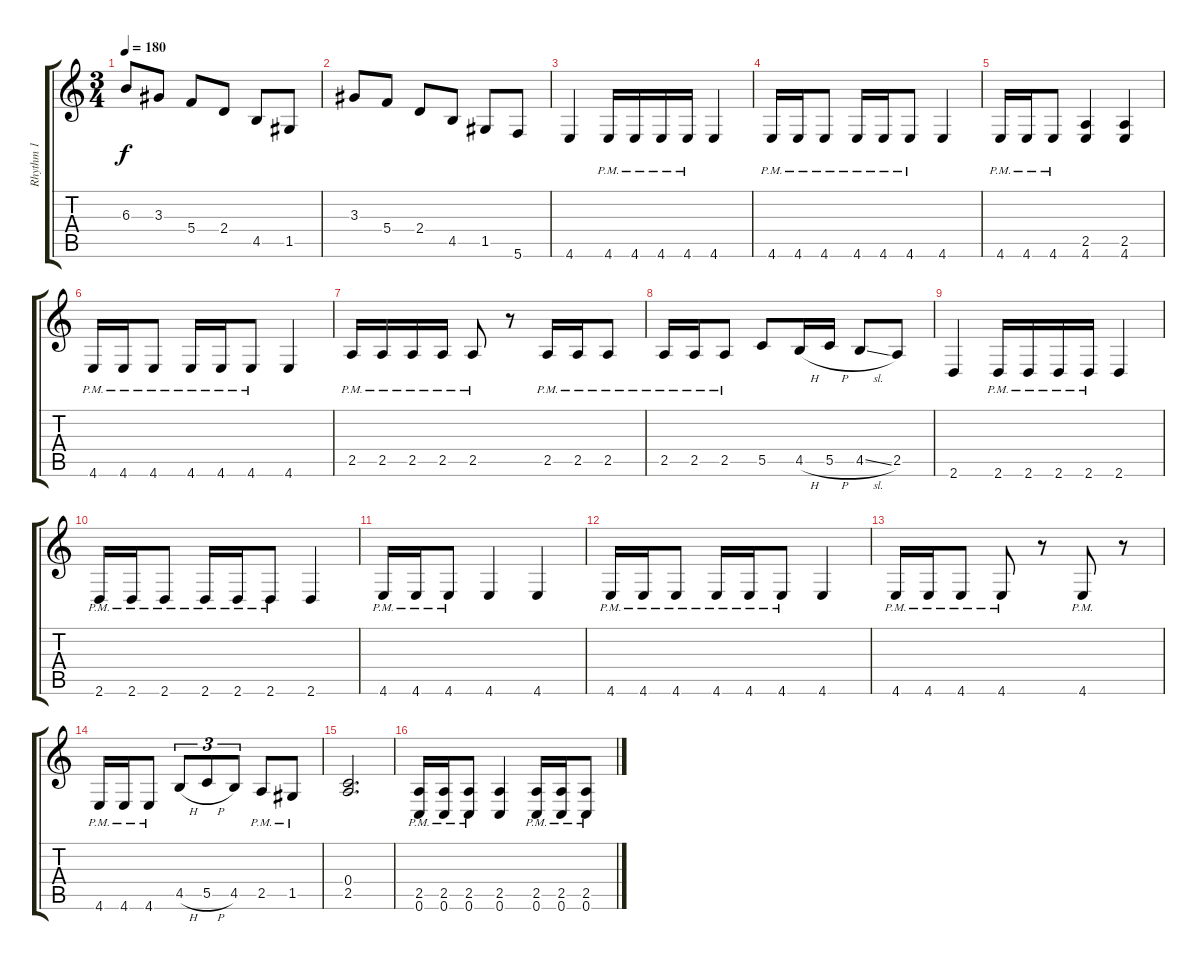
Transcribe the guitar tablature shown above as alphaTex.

\track ("Rhythm 1" "Rhythm 1") {instrument overdrivenguitar}
\staff {score tabs}
\tuning (D4 A3 F3 C3 G2 C2) {hide}
\ts (3 4)
\tempo 180
\clef g2
\ks c
6.3.8{dy f} 3.3.8 5.4.8 2.4.8 4.5.8 1.5.8 |
3.3.8 5.4.8 2.4.8 4.5.8 1.5.8 5.6.8 |
4.6.4 4.6{pm}.16 4.6{pm}.16 4.6{pm}.16 4.6{pm}.16 4.6.4 |
4.6{pm}.16 4.6{pm}.16 4.6{pm}.8 4.6{pm}.16 4.6{pm}.16 4.6{pm}.8 4.6.4 |
4.6{pm}.16 4.6{pm}.16 4.6{pm}.8 (2.5 4.6).4 (2.5 4.6).4 |
4.6{pm}.16 4.6{pm}.16 4.6{pm}.8 4.6{pm}.16 4.6{pm}.16 4.6{pm}.8 4.6.4 |
2.5{pm}.16 2.5{pm}.16 2.5{pm}.16 2.5{pm}.16 2.5{pm}.8 r.8 2.5{pm}.16 2.5{pm}.16 2.5{pm}.8 |
2.5{pm}.16 2.5{pm}.16 2.5{pm}.8 5.5.8 4.5{h}.16 5.5{h}.16 4.5{sl}.8 2.5.8 |
2.6.4 2.6{pm}.16 2.6{pm}.16 2.6{pm}.16 2.6{pm}.16 2.6.4 |
2.6{pm}.16 2.6{pm}.16 2.6{pm}.8 2.6{pm}.16 2.6{pm}.16 2.6{pm}.8 2.6.4 |
4.6{pm}.16 4.6{pm}.16 4.6{pm}.8 4.6.4 4.6.4 |
4.6{pm}.16 4.6{pm}.16 4.6{pm}.8 4.6{pm}.16 4.6{pm}.16 4.6{pm}.8 4.6.4 |
4.6{pm}.16 4.6{pm}.16 4.6{pm}.8 4.6{pm}.8 r.8 4.6{pm}.8 r.8 |
4.6{pm}.16 4.6{pm}.16 4.6{pm}.8 4.5{h}.8{tu (3 2)} 5.5{h}.8{tu (3 2)} 4.5.8{tu (3 2)} 2.5{pm}.8 1.5{pm}.8 |
(0.4 2.5).2{d} |
(2.5{pm} 0.6{pm}).16 (2.5{pm} 0.6{pm}).16 (2.5{pm} 0.6{pm}).8 (2.5 0.6).4 (2.5{pm} 0.6{pm}).16 (2.5{pm} 0.6{pm}).16 (2.5{pm} 0.6{pm}).8
